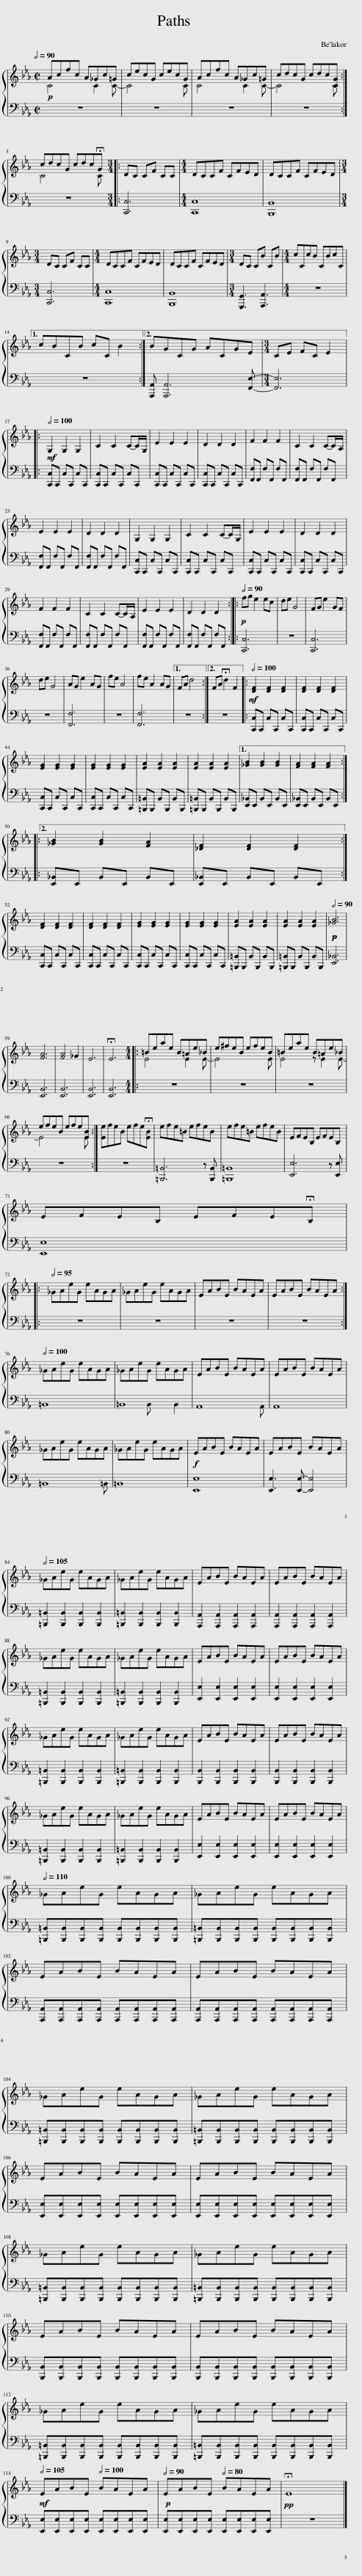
X:1
%%score { ( 1 2 ) | ( 3 4 ) }
L:1/8
Q:1/2=90
M:2/2
I:linebreak $
K:Eb
V:1 treble
V:2 treble
V:3 bass
V:4 bass
V:1
!p! Acfc A_Gc=G | cecG cecG | Acfc A_Gc=G | cdcG cdc[CG] :|$ cdcG cdc!fermata!G |: %5
[M:3/4] DC CF CC |[M:4/4] DCCF CFED | DCCF CFED |$[M:3/4] DC CF CC |[M:4/4] DCCF CFED | %10
 DCCF CFED |[M:3/4] DC CB CB |[M:4/4] cCcB CBcC |1$ cBCB cC B2 :|2 BGCG ACGE | %15
[M:3/4] CE FC E2 |:$[Q:1/2=100]!mf! G,2 G,2 G,2 | C2 C2 C-C/G,/ | E2 E2 E2 | D2 D2 D2 | %20
 F2 F2 F2 | C2 C2 C-C/A,/ |$ E2 E2 E2 | D2 D2 D2 | G,2 G,2 G,2 | %25
 C2 C2 C-C/G,/ | E2 E2 E2 | D2 D2 D2 |$ F2 F2 F2 | C2 C2 C-C/A,/ | %30
 E2 E2 E2 | D2 D2 D2 ::[Q:1/2=90]!p! fg e2 ec | de G4 | FG e2 GF |$ %35
 de G4 | AG e2 AG | fe A4 | fe A2 AG |1 FA d4 :|2 %40
 FA !fermata!d2 F2 |:[Q:1/2=100]!mf! [DF]2 [DF]2 [DF]2 | [DF]2 [DF]2 [DF]2 |$ [EG]2 [EG]2 [EG]2 | [EG]2 [EG]2 [EG]2 | %45
 [EA]2 [EA]2 [EA]2 | [EA]2 [EA]2 [EA]2 |1 [_GB]2 [GB]2 [GB]2 | [FA]2 [FA]2 [FA]2 ::2$ [_GB]2 [GB]2 [FA]2 | %50
 [_DF]2 [DF]2 [DF]2 :|$ [DF]2 [DF]2 [DF]2 | [DF]2 [DF]2 [DF]2 | [EG]2 [EG]2 [EG]2 | [EG]2 [EG]2 [EG]2 | %55
 [EA]2 [EA]2 [EA]2 | [EA]2 [EA]2 [EA]2 |!p!!p![Q:1/2=90] [_GB]6 |$ [FA]6 | [FA]4 _G2 | %60
 E6 | !fermata!E6 |:[M:4/4] =Beae B=Ae_B | e^feB efeB | =Beae B=Ae_B |$ %65
 efeB efe[EB] :| [Ee]feB efe!fermata![EB] | efe=B efeB | efe=B efeB | EFEB, EFEB, |$ %70
 EFEB, EFE!fermata!B, |:$[Q:1/2=95] _GAeG eAGA | _GAeG eAGA | EABE BAEA | EABE BAEA :|$ %75
[Q:1/2=100] _GAeG eAGA | _GAeG eAGA | EABE BAEA | EABE BAEA |$ _GAeG eAGA | %80
 _GAeG eAGA |!f! EABE BAEA | EABE BAEA |$[Q:1/2=105] _GAeG eAGA | _GAeG eAGA | %85
 EABE BAEA | EABE BAEA |$ _GAeG eAGA | _GAeG eAGA | EABE BAEA | %90
 EABE BAEA |$ _GAeG eAGA | _GAeG eAGA | EABE BAEA | EABE BAEA |$ %95
 _GAeG eAGA | _GAeG eAGA | EABE BAEA | EABE BAEA |$[Q:1/2=110] _GAeG eAGA | %100
 _GAeG eAGA |$ EABE BAEA | EABE BAEA |$ _GAeG eAGA | _GAeG eAGA |$ %105
 EABE BAEA | EABE BAEA |$ _GAeG eAGA | _GAeG eAGA |$ EABE BAEA | %110
 EABE BAEA |$ _GAeG eAGA | _GAeG eAGA |$[Q:1/2=105]!mf! EABE[Q:1/2=100] BAEA |[Q:1/2=90]!p! EABE[Q:1/2=80] BAEA | %115
!pp! !fermata!E8 |] %116
V:2
 C4 x C2 C- | C4 x3 C | C4 x C2 C- | C4 x3 C :|$ C4 x3 C |: %5
[M:3/4] x6 |[M:4/4] x8 | x8 |$[M:3/4] x6 |[M:4/4] x8 | %10
 x8 |[M:3/4] x6 |[M:4/4] x8 |1$ x8 :|2 x8 | %15
[M:3/4] x6 |:$ x6 | x6 | x6 | x6 | %20
 x6 | x6 |$ x6 | x6 | x6 | %25
 x6 | x6 | x6 |$ x6 | x6 | %30
 x6 | x6 :: x6 | x6 | x6 |$ %35
 x6 | x6 | x6 | x6 |1 x6 :|2 %40
 x6 |: x6 | x6 |$ x6 | x6 | %45
 x6 | x6 |1 x6 | x6 ::2$ x6 | %50
 x6 :|$ x6 | x6 | x6 | x6 | %55
 x6 | x6 | x6 |$ x6 | x6 | %60
 x6 | x6 |:[M:4/4] E4 x E2 E- | E4 x3 E | E4 z E2 E- |$ %65
 E4 x3 E :| x8 | x8 | x8 | x8 |$ %70
 x8 |:$ x8 | x8 | x8 | x8 :|$ %75
 x8 | x8 | x8 | x8 |$ x8 | %80
 x8 | x8 | x8 |$ x8 | x8 | %85
 x8 | x8 |$ x8 | x8 | x8 | %90
 x8 |$ x8 | x8 | x8 | x8 |$ %95
 x8 | x8 | x8 | x8 |$ x8 | %100
 x8 |$ x8 | x8 |$ x8 | x8 |$ %105
 x8 | x8 |$ x8 | x8 |$ x8 | %110
 x8 |$ x8 | x8 |$ x8 | x8 | %115
 x8 |] %116
V:3
 z8 | z8 | z8 | z8 :|$ z8 |: %5
[M:3/4] [C,,C,]6 |[M:4/4] [C,,C,]8 | [B,,,B,,]8 |$[M:3/4] [C,,C,]6 |[M:4/4] [C,,C,]8 | %10
 [B,,,B,,]8 |[M:3/4] [G,,,G,,]3 [A,,,A,,]3 |[M:4/4] z8 |1$ z8 :|2 [A,,,A,,] [A,,,A,,]6 [F,,E,]- | %15
[M:3/4] [F,,E,]6 |:$ [C,,C,]C,, C,C,, C,C,, | [C,,C,]C,, C,C,, C,C,, | [C,,C,]C,, C,C,, C,C,, | [C,,C,]C,, C,C,, C,C,, | %20
 [F,,F,]F,, F,F,, F,F,, | [F,,F,]F,, F,F,, F,F,, |$ [F,,F,]F,, F,F,, F,F,, | [F,,F,]F,, F,F,, F,F,, | [C,,C,]C,, C,C,, C,C,, | %25
 [C,,C,]C,, C,C,, C,C,, | [C,,C,]C,, C,C,, C,C,, | [C,,C,]C,, C,C,, C,C,, |$ [F,,F,]F,, F,F,, F,F,, | [F,,F,]F,, F,F,, F,F,, | %30
 [F,,F,]F,, F,F,, F,F,, | [F,,F,]F,, F,F,, F,F,, :: [C,,C,]6 | z6 | [C,,C,]6 |$ %35
 z6 | [F,,F,]6 | z6 | [F,,F,]6 |1 z6 :|2 %40
 z6 |: [C,,C,]C,, C,C,, C,C,, | [C,,C,]C,, C,C,, C,C,, |$ [C,,C,]C,, C,C,, C,C,, | [C,,C,]C,, C,C,, C,C,, | %45
 [=B,,,=B,,]B,,, B,,B,,, B,,B,,, | [=B,,,=B,,]B,,, B,,B,,, B,,B,,, |1 [E,,_B,,]E,, B,,E,, B,,E,, | [E,,_B,,]E,, B,,E,, B,,E,, ::2$ [E,,_B,,]E,, B,,E,, B,,E,, | %50
 [E,,_B,,]E,, B,,E,, B,,E,, :|$ [C,,C,]C,, C,C,, C,C,, | [C,,C,]C,, C,C,, C,C,, | [C,,C,]C,, C,C,, C,C,, | [C,,C,]C,, C,C,, C,C,, | %55
 [=B,,,=B,,]B,,, B,,B,,, B,,B,,, | [=B,,,=B,,]B,,, B,,B,,, B,,B,,, | [E,,_B,,]6 |$ [E,,B,,]6 | [E,,B,,]6 | %60
 [E,,B,,]6 | [E,,B,,]6 |:[M:4/4] z8 | z8 | z8 |$ %65
 z8 :| z8 | [=B,,,=B,,]6 z [B,,,B,,] | [=B,,,=B,,]8 | [E,,E,]6 z [E,,E,] |$ %70
 [E,,E,]8 |:$ z8 | z8 | z8 | z8 :|$ %75
 =B,,8 | =B,,8 | A,,8 | A,,8 |$ =B,,8 | %80
 =B,,8 | [E,,E,]8 | [E,,E,]3 [E,,E,]- [E,,E,]4 |$ [=B,,,=B,,]2 [B,,,B,,]2 [B,,,B,,]2 [B,,,B,,]2 | [=B,,,=B,,]2 [B,,,B,,]2 [B,,,B,,]2 [B,,,B,,]2 | %85
 [A,,,A,,]2 [A,,,A,,]2 [A,,,A,,]2 [A,,,A,,]2 | [A,,,A,,]2 [A,,,A,,]2 [A,,,A,,]2 [A,,,A,,]2 |$ [=B,,,=B,,]2 [B,,,B,,]2 [B,,,B,,]2 [B,,,B,,]2 | [=B,,,=B,,]2 [B,,,B,,]2 [B,,,B,,]2 [B,,,B,,]2 | [E,,E,]2 [E,,E,]2 [E,,E,]2 [E,,E,]2 | %90
 [E,,E,]2 [E,,E,]2 [E,,E,]2 [E,,E,]2 |$ [=B,,,=B,,]2 [B,,,B,,]2 [B,,,B,,]2 [B,,,B,,]2 | [=B,,,=B,,]2 [B,,,B,,]2 [B,,,B,,]2 [B,,,B,,]2 | [B,,,B,,]2 [B,,,B,,]2 [B,,,B,,]2 [B,,,B,,]2 | [B,,,B,,]2 [B,,,B,,]2 [B,,,B,,]2 [B,,,B,,]2 |$ %95
 [=B,,,=B,,]2 [B,,,B,,]2 [B,,,B,,]2 [B,,,B,,]2 | [=B,,,=B,,]2 [B,,,B,,]2 [B,,,B,,]2 [B,,,B,,]2 | [E,,E,]2 [E,,E,]2 [E,,E,]2 [E,,E,]2 | [E,,E,]2 [E,,E,]2 [E,,E,]2 [E,,E,]2 |$ [=B,,,=B,,][B,,,B,,][B,,,B,,][B,,,B,,] [B,,,B,,][B,,,B,,][B,,,B,,][B,,,B,,] | %100
 [=B,,,=B,,][B,,,B,,][B,,,B,,][B,,,B,,] [B,,,B,,][B,,,B,,][B,,,B,,][B,,,B,,] |$ [A,,,A,,][A,,,A,,][A,,,A,,][A,,,A,,] [A,,,A,,][A,,,A,,][A,,,A,,][A,,,A,,] | [A,,,A,,][A,,,A,,][A,,,A,,][A,,,A,,] [A,,,A,,][A,,,A,,][A,,,A,,][A,,,A,,] |$ [=B,,,=B,,][B,,,B,,][B,,,B,,][B,,,B,,] [B,,,B,,][B,,,B,,][B,,,B,,][B,,,B,,] | [=B,,,=B,,][B,,,B,,][B,,,B,,][B,,,B,,] [B,,,B,,][B,,,B,,][B,,,B,,][B,,,B,,] |$ %105
 [E,,E,][E,,E,][E,,E,][E,,E,] [E,,E,][E,,E,][E,,E,][E,,E,] | [E,,E,][E,,E,][E,,E,][E,,E,] [E,,E,][E,,E,][E,,E,][E,,E,] |$ [=B,,,=B,,][B,,,B,,][B,,,B,,][B,,,B,,] [B,,,B,,][B,,,B,,][B,,,B,,][B,,,B,,] | [=B,,,=B,,][B,,,B,,][B,,,B,,][B,,,B,,] [B,,,B,,][B,,,B,,][B,,,B,,][B,,,B,,] |$ [B,,,B,,][B,,,B,,][B,,,B,,][B,,,B,,] [B,,,B,,][B,,,B,,][B,,,B,,][B,,,B,,] | %110
 [B,,,B,,][B,,,B,,][B,,,B,,][B,,,B,,] [B,,,B,,][B,,,B,,][B,,,B,,][B,,,B,,] |$ [=B,,,=B,,][B,,,B,,][B,,,B,,][B,,,B,,] [B,,,B,,][B,,,B,,][B,,,B,,][B,,,B,,] | [=B,,,=B,,][B,,,B,,][B,,,B,,][B,,,B,,] [B,,,B,,][B,,,B,,][B,,,B,,][B,,,B,,] |$ [E,,E,][E,,E,][E,,E,][E,,E,] [E,,E,][E,,E,][E,,E,][E,,E,] | [E,,E,][E,,E,][E,,E,][E,,E,] [E,,E,][E,,E,][E,,E,][E,,E,] | %115
 z8 |] %116
V:4
 x8 | x8 | x8 | x8 :|$ x8 |: %5
[M:3/4] x6 |[M:4/4] x8 | x8 |$[M:3/4] x6 |[M:4/4] x8 | %10
 x8 |[M:3/4] x6 |[M:4/4] x8 |1$ x8 :|2 x8 | %15
[M:3/4] x6 |:$ x6 | x6 | x6 | x6 | %20
 x6 | x6 |$ x6 | x6 | x6 | %25
 x6 | x6 | x6 |$ x6 | x6 | %30
 x6 | x6 :: x6 | x6 | x6 |$ %35
 x6 | x6 | x6 | x6 |1 x6 :|2 %40
 x6 |: x6 | x6 |$ x6 | x6 | %45
 x6 | x6 |1 x6 | x6 ::2$ x6 | %50
 x6 :|$ x6 | x6 | x6 | x6 | %55
 x6 | x6 | x6 |$ x6 | x6 | %60
 x6 | x6 |:[M:4/4] x8 | x8 | x8 |$ %65
 x8 :| x8 | x8 | x8 | x8 |$ %70
 x8 |:$ x8 | x8 | x8 | x8 :|$ %75
 x8 | x3 =B,, x2 B,,2 | x7 A,, | x8 |$ x7 =B,, | %80
 x8 | x8 | x8 |$ x8 | x8 | %85
 x8 | x8 |$ x8 | x8 | x8 | %90
 x8 |$ x8 | x8 | x8 | x8 |$ %95
 x8 | x8 | x8 | x8 |$ x8 | %100
 x8 |$ x8 | x8 |$ x8 | x8 |$ %105
 x8 | x8 |$ x8 | x8 |$ x8 | %110
 x8 |$ x8 | x8 |$ x8 | x8 | %115
 x8 |] %116
